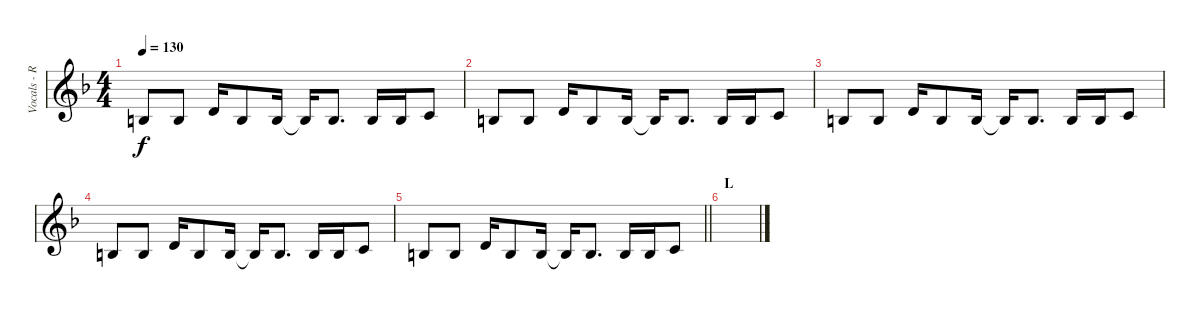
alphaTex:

\track ("Vocals - Ruki" "Vocals - R") {instrument lead6voice}
\staff {score}
\tuning (Db4 Ab3 E3 B2 Gb2 Db2) {hide}
\ts (4 4)
\tempo 130
\clef g2
\ks f
3.2.8{dy f} 3.2.8 1.1.16 3.2.8 3.2.16 3.2{t}.16 3.2.8{d} 3.2.16 3.2.16 4.2.8 |
3.2.8 3.2.8 1.1.16 3.2.8 3.2.16 3.2{t}.16 3.2.8{d} 3.2.16 3.2.16 4.2.8 |
3.2.8 3.2.8 1.1.16 3.2.8 3.2.16 3.2{t}.16 3.2.8{d} 3.2.16 3.2.16 4.2.8 |
3.2.8 3.2.8 1.1.16 3.2.8 3.2.16 3.2{t}.16 3.2.8{d} 3.2.16 3.2.16 4.2.8 |
\barLineRight lightlight
3.2.8 3.2.8 1.1.16 3.2.8 3.2.16 3.2{t}.16 3.2.8{d} 3.2.16 3.2.16 4.2.8 |
\section ("" "L")
